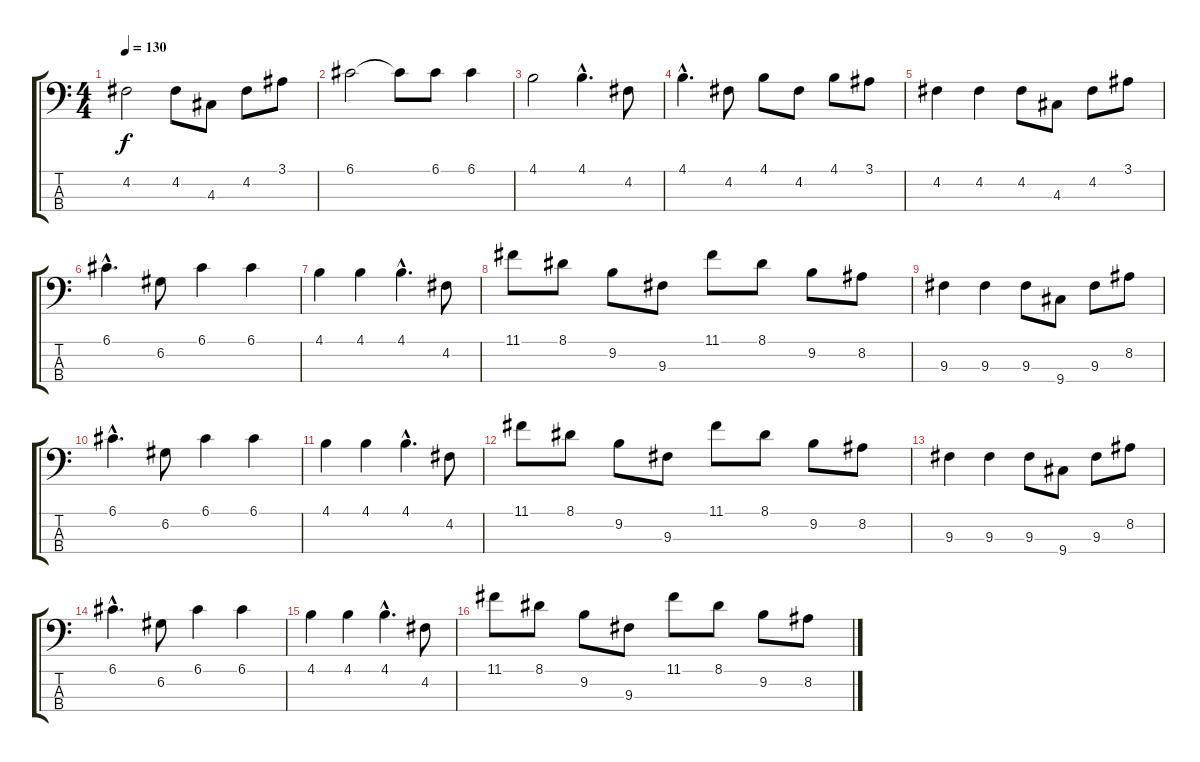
\track "" {instrument electricbasspick}
\staff {score tabs}
\tuning (G2 D2 A1 E1) {hide}
\ts (4 4)
\tempo 130
\clef f4
\ks c
4.2.2{dy f} 4.2.8 4.3.8 4.2.8 3.1.8 |
6.1.2 6.1{t}.8 6.1.8 6.1.4 |
4.1.2 4.1{hac}.4{d} 4.2.8 |
4.1{hac}.4{d} 4.2.8 4.1.8 4.2.8 4.1.8 3.1.8 |
4.2.4 4.2.4 4.2.8 4.3.8 4.2.8 3.1.8 |
6.1{hac}.4{d} 6.2.8 6.1.4 6.1.4 |
4.1.4 4.1.4 4.1{hac}.4{d} 4.2.8 |
11.1.8 8.1.8 9.2.8 9.3.8 11.1.8 8.1.8 9.2.8 8.2.8 |
9.3.4 9.3.4 9.3.8 9.4.8 9.3.8 8.2.8 |
6.1{hac}.4{d} 6.2.8 6.1.4 6.1.4 |
4.1.4 4.1.4 4.1{hac}.4{d} 4.2.8 |
11.1.8 8.1.8 9.2.8 9.3.8 11.1.8 8.1.8 9.2.8 8.2.8 |
9.3.4 9.3.4 9.3.8 9.4.8 9.3.8 8.2.8 |
6.1{hac}.4{d} 6.2.8 6.1.4 6.1.4 |
4.1.4 4.1.4 4.1{hac}.4{d} 4.2.8 |
11.1.8 8.1.8 9.2.8 9.3.8 11.1.8 8.1.8 9.2.8 8.2.8
